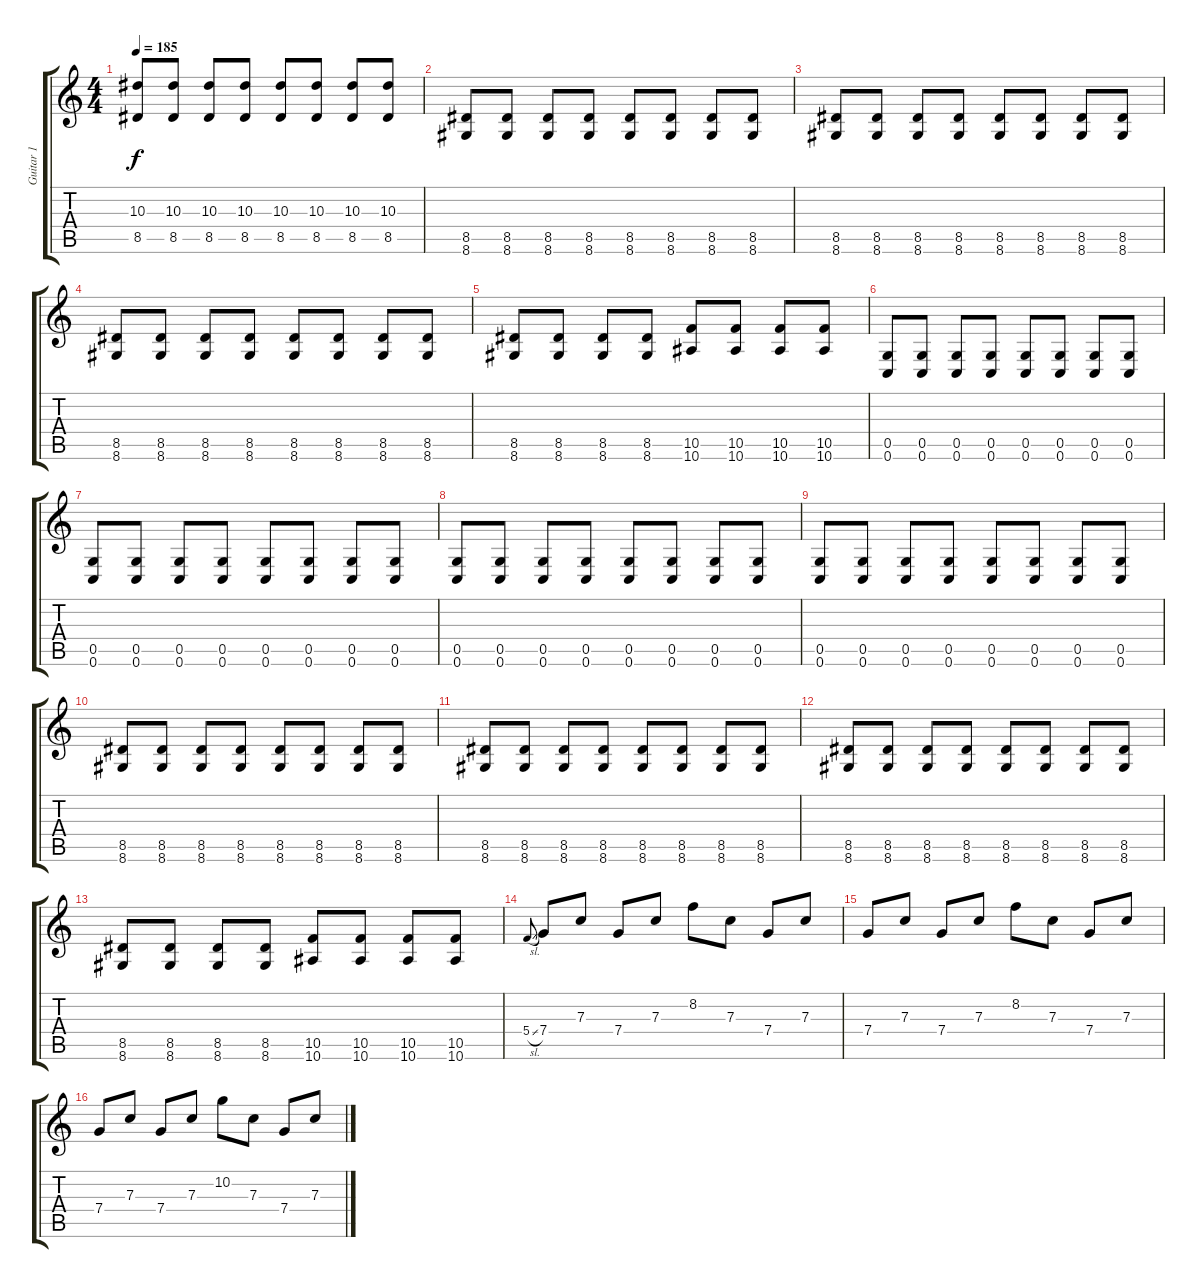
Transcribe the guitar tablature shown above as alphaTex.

\track ("Guitar 1" "Guitar 1") {instrument distortionguitar}
\staff {score tabs}
\tuning (D4 A3 F3 C3 G2 C2) {hide}
\ts (4 4)
\tempo 185
\clef g2
\ks c
(10.3 8.5).8{dy f} (10.3 8.5).8 (10.3 8.5).8 (10.3 8.5).8 (10.3 8.5).8 (10.3 8.5).8 (10.3 8.5).8 (10.3 8.5).8 |
(8.5 8.6).8 (8.5 8.6).8 (8.5 8.6).8 (8.5 8.6).8 (8.5 8.6).8 (8.5 8.6).8 (8.5 8.6).8 (8.5 8.6).8 |
(8.5 8.6).8 (8.5 8.6).8 (8.5 8.6).8 (8.5 8.6).8 (8.5 8.6).8 (8.5 8.6).8 (8.5 8.6).8 (8.5 8.6).8 |
(8.5 8.6).8 (8.5 8.6).8 (8.5 8.6).8 (8.5 8.6).8 (8.5 8.6).8 (8.5 8.6).8 (8.5 8.6).8 (8.5 8.6).8 |
(8.5 8.6).8 (8.5 8.6).8 (8.5 8.6).8 (8.5 8.6).8 (10.5 10.6).8 (10.5 10.6).8 (10.5 10.6).8 (10.5 10.6).8 |
(0.5 0.6).8 (0.5 0.6).8 (0.5 0.6).8 (0.5 0.6).8 (0.5 0.6).8 (0.5 0.6).8 (0.5 0.6).8 (0.5 0.6).8 |
(0.5 0.6).8 (0.5 0.6).8 (0.5 0.6).8 (0.5 0.6).8 (0.5 0.6).8 (0.5 0.6).8 (0.5 0.6).8 (0.5 0.6).8 |
(0.5 0.6).8 (0.5 0.6).8 (0.5 0.6).8 (0.5 0.6).8 (0.5 0.6).8 (0.5 0.6).8 (0.5 0.6).8 (0.5 0.6).8 |
(0.5 0.6).8 (0.5 0.6).8 (0.5 0.6).8 (0.5 0.6).8 (0.5 0.6).8 (0.5 0.6).8 (0.5 0.6).8 (0.5 0.6).8 |
(8.5 8.6).8 (8.5 8.6).8 (8.5 8.6).8 (8.5 8.6).8 (8.5 8.6).8 (8.5 8.6).8 (8.5 8.6).8 (8.5 8.6).8 |
(8.5 8.6).8 (8.5 8.6).8 (8.5 8.6).8 (8.5 8.6).8 (8.5 8.6).8 (8.5 8.6).8 (8.5 8.6).8 (8.5 8.6).8 |
(8.5 8.6).8 (8.5 8.6).8 (8.5 8.6).8 (8.5 8.6).8 (8.5 8.6).8 (8.5 8.6).8 (8.5 8.6).8 (8.5 8.6).8 |
(8.5 8.6).8 (8.5 8.6).8 (8.5 8.6).8 (8.5 8.6).8 (10.5 10.6).8 (10.5 10.6).8 (10.5 10.6).8 (10.5 10.6).8 |
5.4{sl}.8{gr onbeat} 7.4.8{balance 11} 7.3.8 7.4.8 7.3.8 8.2.8 7.3.8 7.4.8 7.3.8 |
7.4.8 7.3.8 7.4.8 7.3.8 8.2.8 7.3.8 7.4.8 7.3.8 |
7.4.8 7.3.8 7.4.8 7.3.8 10.2.8 7.3.8 7.4.8 7.3.8
